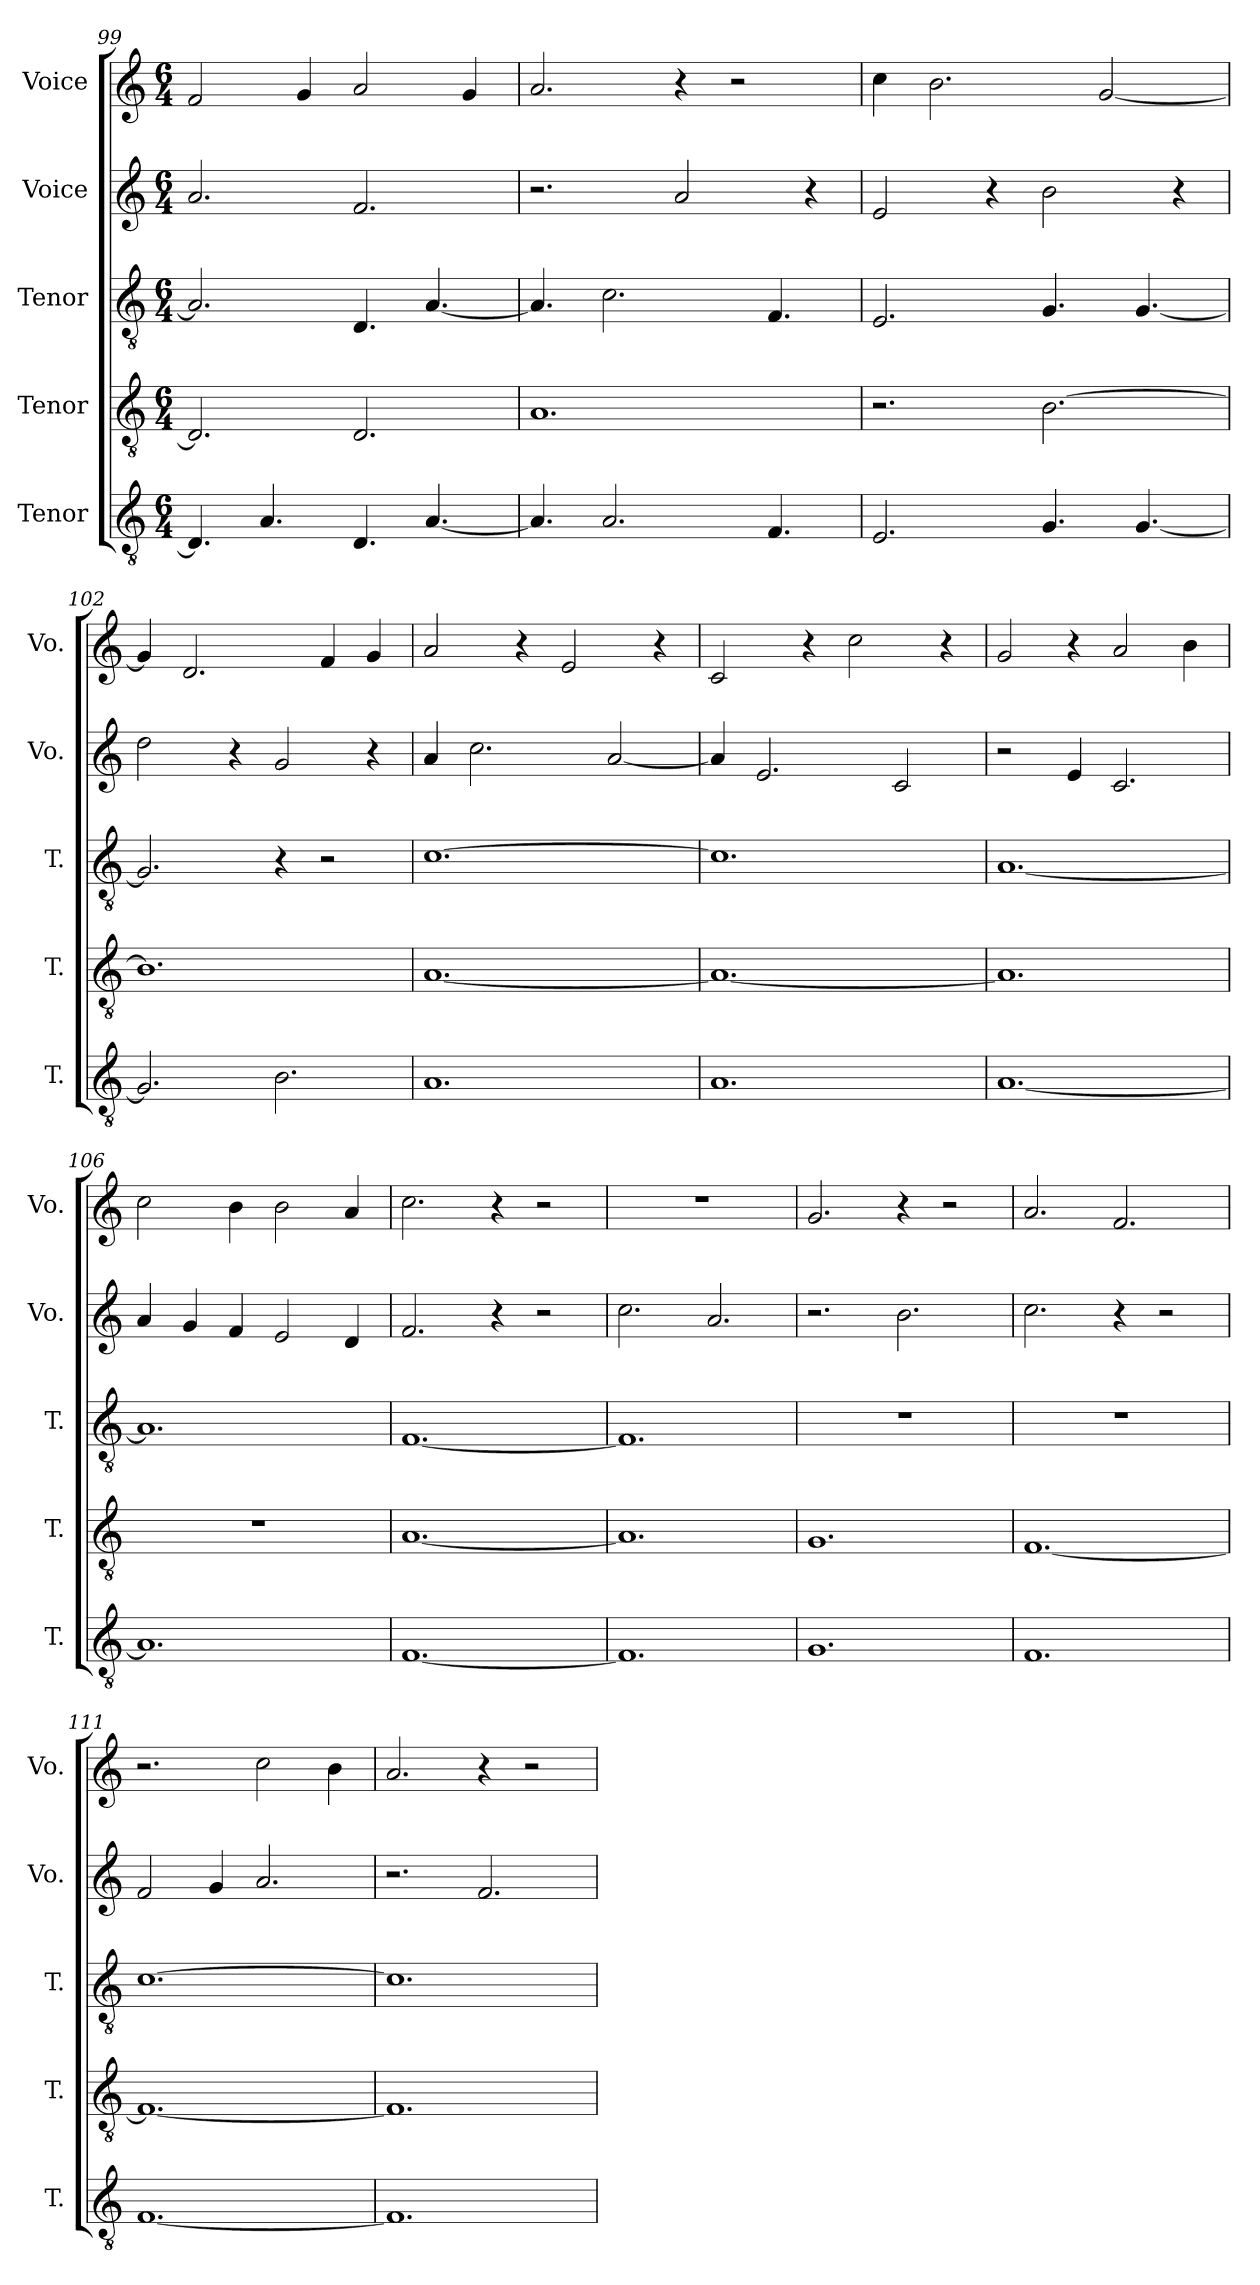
**kern	**kern	**kern	**kern	**kern
*part5	*part4	*part3	*part2	*part1
*staff5	*staff4	*staff3	*staff2	*staff1
*I"Tenor	*I"Tenor	*I"Tenor	*I"Voice	*I"Voice
*I'T.	*I'T.	*I'T.	*I'Vo.	*I'Vo.
*clefGv2	*clefGv2	*clefGv2	*clefG2	*clefG2
*k[]	*k[]	*k[]	*k[]	*k[]
*M6/4	*M6/4	*M6/4	*M6/4	*M6/4
=99	=99	=99	=99	=99
4.D/]	2.D/]	2.A/]	2.a/	2f/
4.A/	.	.	.	.
.	.	.	.	4g/
4.D/	2.D/	4.D/	2.f/	2a/
[4.A/	.	[4.A/	.	.
.	.	.	.	4g/
=100	=100	=100	=100	=100
4.A/]	1.A	4.A/]	2.r	2.a/
2.A/	.	2.c\	.	.
.	.	.	2a/	4r
.	.	.	.	2r
4.F/	.	4.F/	.	.
.	.	.	4r	.
=101	=101	=101	=101	=101
2.E/	2.r	2.E/	2e/	4cc\
.	.	.	.	2.b\
.	.	.	4r	.
4.G/	[2.B\	4.G/	2b\	.
.	.	.	.	[2g/
[4.G/	.	[4.G/	.	.
.	.	.	4r	.
!!LO:LB:g=z
=102	=102	=102	=102	=102
2.G/]	1.B]	2.G/]	2dd\	4g/]
.	.	.	.	2.d/
.	.	.	4r	.
2.B\	.	4r	2g/	.
.	.	2r	.	4f/
.	.	.	4r	4g/
=103	=103	=103	=103	=103
1.A	[1.A	[1.c	4a/	2a/
.	.	.	2.cc\	.
.	.	.	.	4r
.	.	.	.	2e/
.	.	.	[2a/	.
.	.	.	.	4r
=104	=104	=104	=104	=104
1.A	1.A_	1.c]	4a/]	2c/
.	.	.	2.e/	.
.	.	.	.	4r
.	.	.	.	2cc\
.	.	.	2c/	.
.	.	.	.	4r
=105	=105	=105	=105	=105
[1.A	1.A]	[1.A	2r	2g/
.	.	.	4e/	4r
.	.	.	2.c/	2a/
.	.	.	.	4b\
=106	=106	=106	=106	=106
1.A]	1.r	1.A]	4a/	2cc\
.	.	.	4g/	.
.	.	.	4f/	4b\
.	.	.	2e/	2b\
.	.	.	4d/	4a/
=107	=107	=107	=107	=107
[1.F	[1.A	[1.F	2.f/	2.cc\
.	.	.	4r	4r
.	.	.	2r	2r
=108	=108	=108	=108	=108
1.F]	1.A]	1.F]	2.cc\	1.r
.	.	.	2.a/	.
=109	=109	=109	=109	=109
1.G	1.G	1.r	2.r	2.g/
.	.	.	2.b\	4r
.	.	.	.	2r
!!LO:PB:g=z
=110	=110	=110	=110	=110
1.F	[1.F	1.r	2.cc\	2.a/
.	.	.	4r	2.f/
.	.	.	2r	.
=111	=111	=111	=111	=111
[1.F	1.F_	[1.c	2f/	2.r
.	.	.	4g/	.
.	.	.	2.a/	2cc\
.	.	.	.	4b\
=112	=112	=112	=112	=112
1.F]	1.F]	1.c]	2.r	2.a/
.	.	.	2.f/	4r
.	.	.	.	2r
=	=	=	=	=
*-	*-	*-	*-	*-
